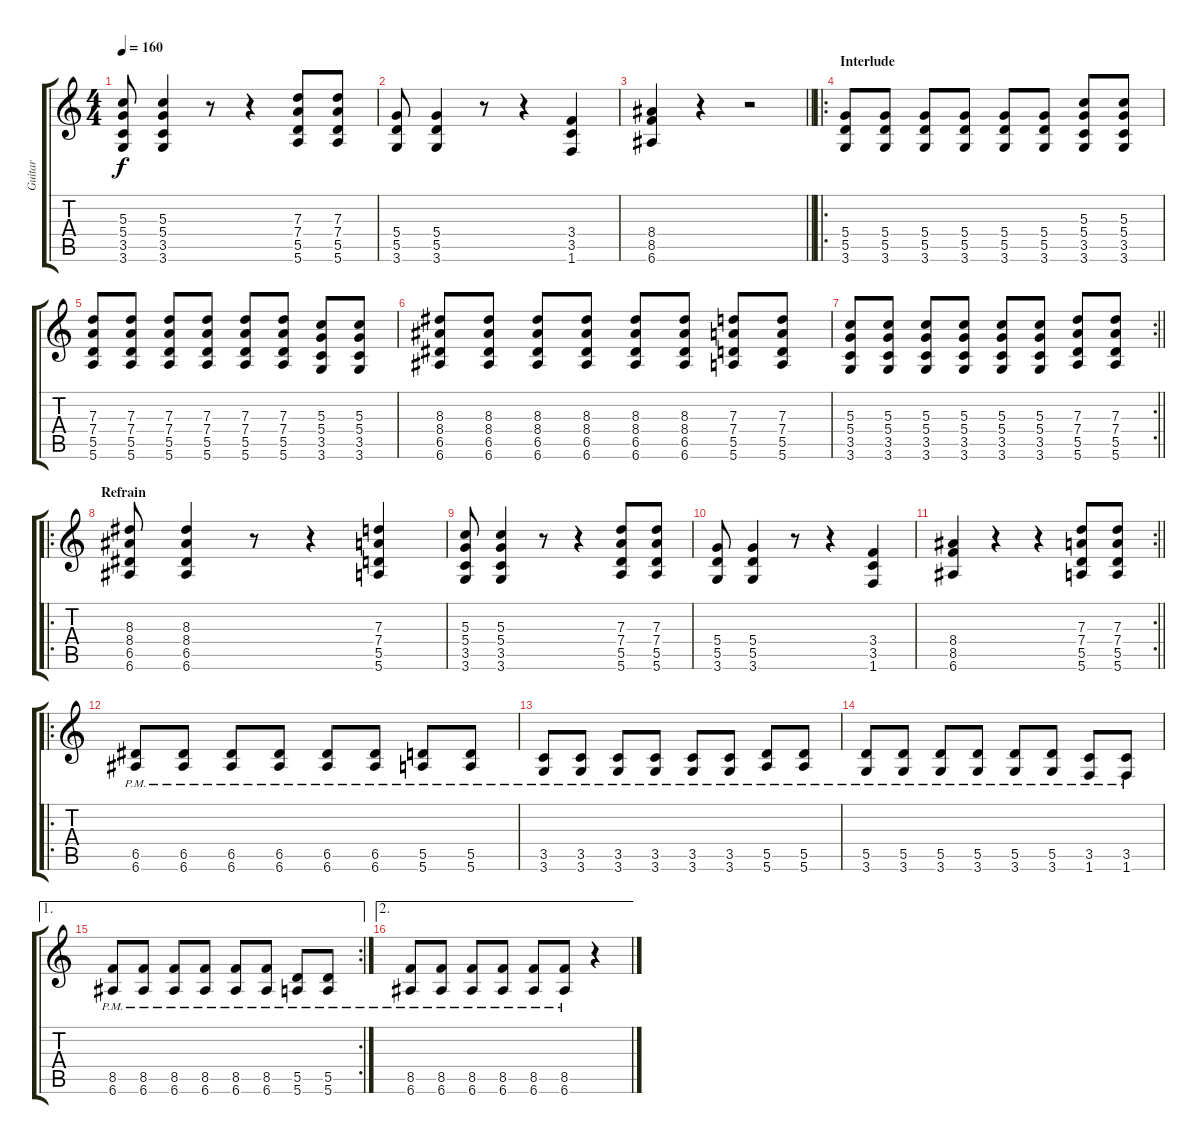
\track ("Guitar" "Guitar") {instrument distortionguitar}
\staff {score tabs}
\tuning (E4 B3 G3 D3 A2 E2) {hide}
\ts (4 4)
\tempo 160
\clef g2
\ks c
(5.3 5.4 3.5 3.6).8{dy f} (5.3 5.4 3.5 3.6).4 r.8 r.4 (7.3 7.4 5.5 5.6).8 (7.3 7.4 5.5 5.6).8 |
(5.4 5.5 3.6).8 (5.4 5.5 3.6).4 r.8 r.4 (3.4 3.5 1.6).4 |
\barLineRight lightlight
(8.4 8.5 6.6).4 r.4 r.2 |
\ro
\section ("" "Interlude")
(5.4 5.5 3.6).8 (5.4 5.5 3.6).8 (5.4 5.5 3.6).8 (5.4 5.5 3.6).8 (5.4 5.5 3.6).8 (5.4 5.5 3.6).8 (5.3 5.4 3.5 3.6).8 (5.3 5.4 3.5 3.6).8 |
(7.3 7.4 5.5 5.6).8 (7.3 7.4 5.5 5.6).8 (7.3 7.4 5.5 5.6).8 (7.3 7.4 5.5 5.6).8 (7.3 7.4 5.5 5.6).8 (7.3 7.4 5.5 5.6).8 (5.3 5.4 3.5 3.6).8 (5.3 5.4 3.5 3.6).8 |
(8.3 8.4 6.5 6.6).8 (8.3 8.4 6.5 6.6).8 (8.3 8.4 6.5 6.6).8 (8.3 8.4 6.5 6.6).8 (8.3 8.4 6.5 6.6).8 (8.3 8.4 6.5 6.6).8 (7.3 7.4 5.5 5.6).8 (7.3 7.4 5.5 5.6).8 |
\rc 2
\barLineRight lightlight
(5.3 5.4 3.5 3.6).8 (5.3 5.4 3.5 3.6).8 (5.3 5.4 3.5 3.6).8 (5.3 5.4 3.5 3.6).8 (5.3 5.4 3.5 3.6).8 (5.3 5.4 3.5 3.6).8 (7.3 7.4 5.5 5.6).8 (7.3 7.4 5.5 5.6).8 |
\ro
\section ("" "Refrain")
(8.3 8.4 6.5 6.6).8 (8.3 8.4 6.5 6.6).4 r.8 r.4 (7.3 7.4 5.5 5.6).4 |
(5.3 5.4 3.5 3.6).8 (5.3 5.4 3.5 3.6).4 r.8 r.4 (7.3 7.4 5.5 5.6).8 (7.3 7.4 5.5 5.6).8 |
(5.4 5.5 3.6).8 (5.4 5.5 3.6).4 r.8 r.4 (3.4 3.5 1.6).4 |
\rc 2
\barLineRight lightlight
(8.4 8.5 6.6).4 r.4 r.4 (7.3 7.4 5.5 5.6).8 (7.3 7.4 5.5 5.6).8 |
\ro
(6.5{pm} 6.6{pm}).8 (6.5{pm} 6.6{pm}).8 (6.5{pm} 6.6{pm}).8 (6.5{pm} 6.6{pm}).8 (6.5{pm} 6.6{pm}).8 (6.5{pm} 6.6{pm}).8 (5.5{pm} 5.6{pm}).8 (5.5{pm} 5.6{pm}).8 |
(3.5{pm} 3.6{pm}).8 (3.5{pm} 3.6{pm}).8 (3.5{pm} 3.6{pm}).8 (3.5{pm} 3.6{pm}).8 (3.5{pm} 3.6{pm}).8 (3.5{pm} 3.6{pm}).8 (5.5{pm} 5.6{pm}).8 (5.5{pm} 5.6{pm}).8 |
(5.5{pm} 3.6{pm}).8 (5.5{pm} 3.6{pm}).8 (5.5{pm} 3.6{pm}).8 (5.5{pm} 3.6{pm}).8 (5.5{pm} 3.6{pm}).8 (5.5{pm} 3.6{pm}).8 (3.5{pm} 1.6{pm}).8 (3.5{pm} 1.6{pm}).8 |
\ae 1
\rc 2
(8.5{pm} 6.6{pm}).8 (8.5{pm} 6.6{pm}).8 (8.5{pm} 6.6{pm}).8 (8.5{pm} 6.6{pm}).8 (8.5{pm} 6.6{pm}).8 (8.5{pm} 6.6{pm}).8 (5.5{pm} 5.6{pm}).8 (5.5{pm} 5.6{pm}).8 |
\ae 2
(8.5{pm} 6.6{pm}).8 (8.5{pm} 6.6{pm}).8 (8.5{pm} 6.6{pm}).8 (8.5{pm} 6.6{pm}).8 (8.5{pm} 6.6{pm}).8 (8.5{pm} 6.6{pm}).8 r.4
